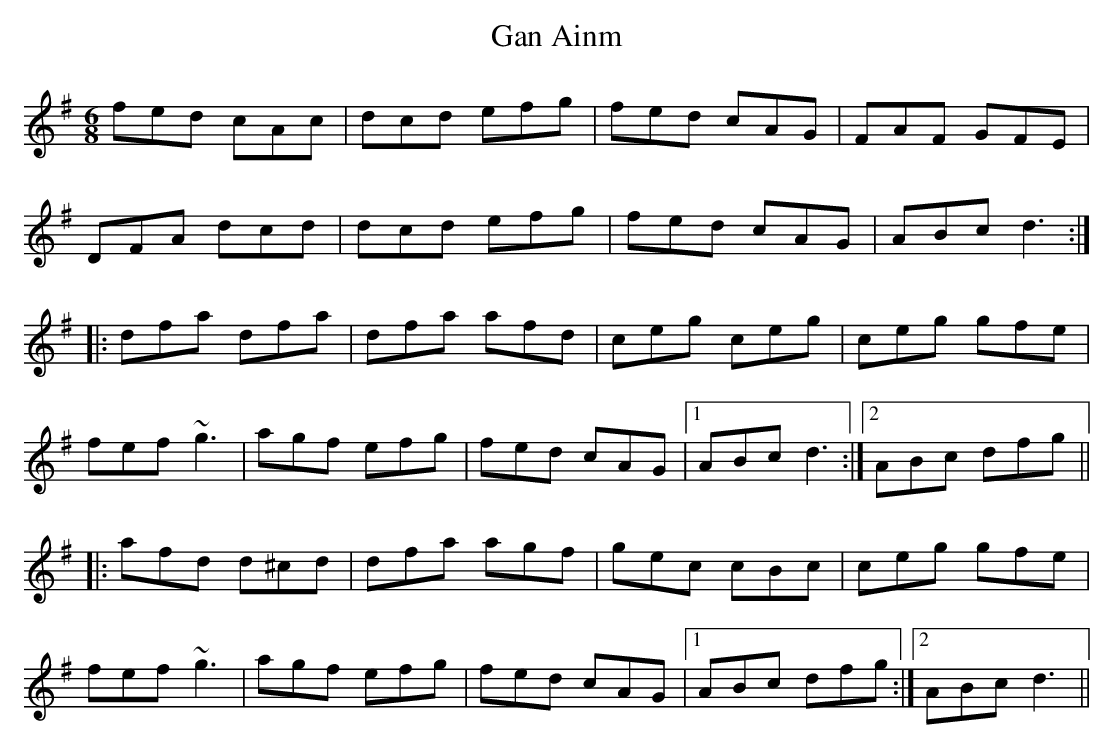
X:1
T:Gan Ainm
M:6/8
L:1/8
K:Dmix
fed cAc|dcd efg|fed cAG|FAF GFE|!
DFA dcd|dcd efg|fed cAG|ABc d3:|!
|:dfa dfa|dfa afd|ceg ceg|ceg gfe|!
fef ~g3|agf efg|fed cAG|1 ABc d3:|2 ABc dfg||!
|:afd d^cd|dfa agf|gec cBc|ceg gfe|!
fef ~g3|agf efg|fed cAG|1 ABc dfg:|2 ABc d3||!
